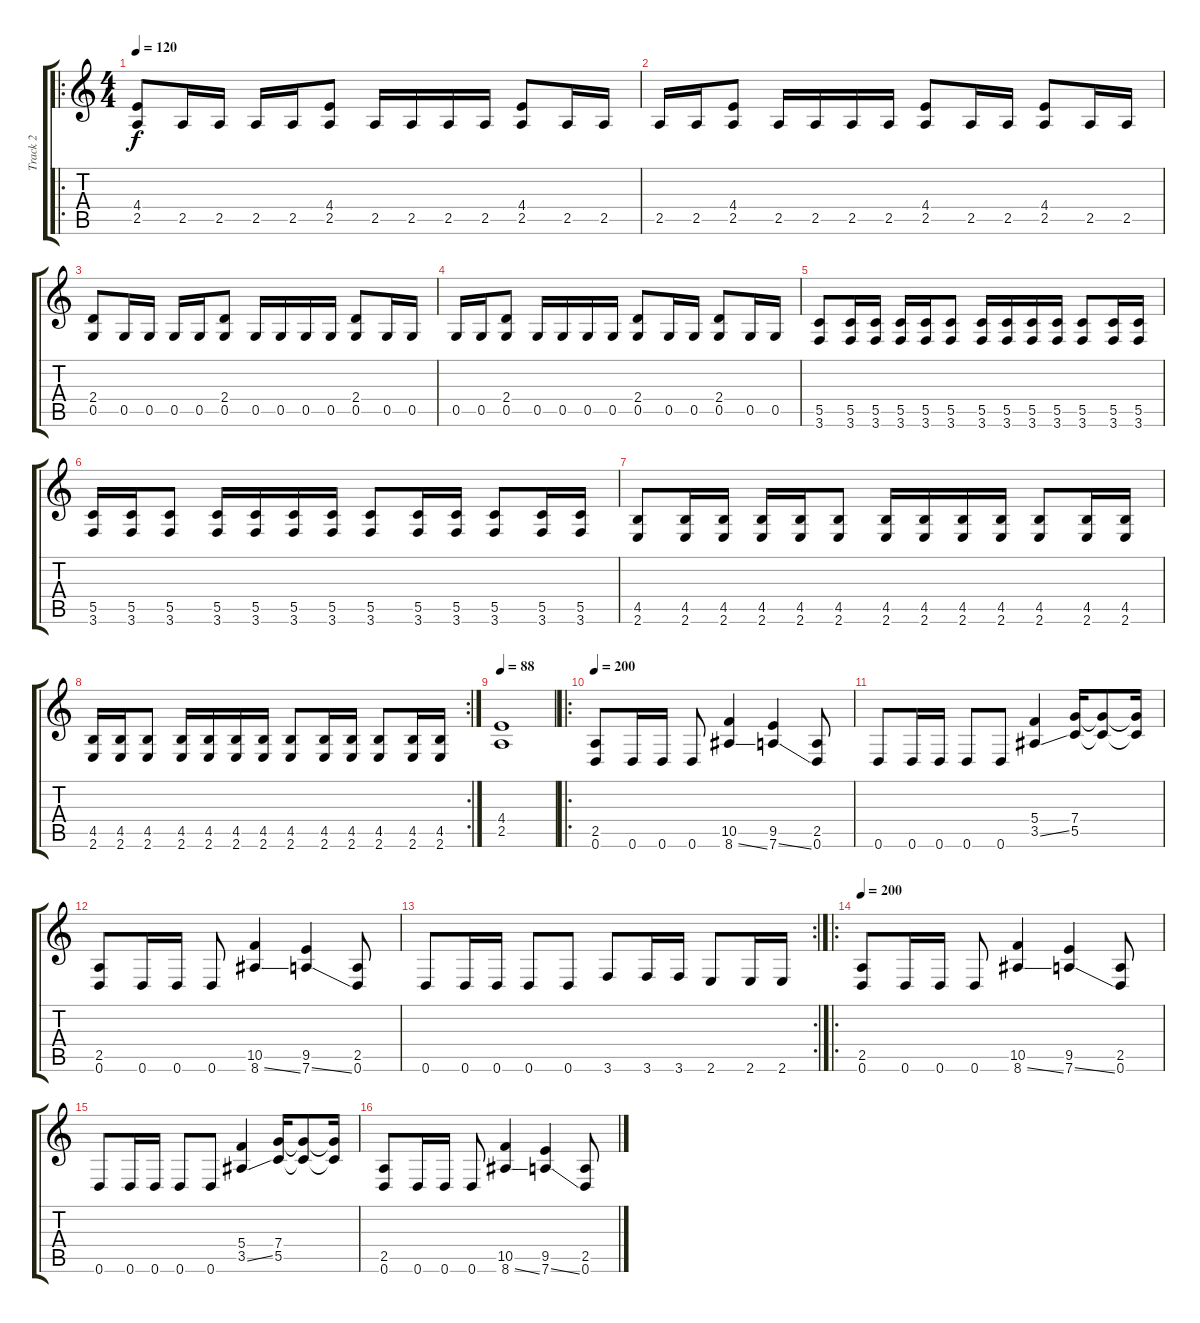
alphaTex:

\track ("Track 2" "Track 2") {instrument distortionguitar}
\staff {score tabs}
\tuning (D4 A3 F3 C3 G2 D2) {hide}
\ro
\ts (4 4)
\tempo 120
\clef g2
\ks c
(4.4 2.5).8{dy f} 2.5.16 2.5.16 2.5.16 2.5.16 (4.4 2.5).8 2.5.16 2.5.16 2.5.16 2.5.16 (4.4 2.5).8 2.5.16 2.5.16 |
2.5.16 2.5.16 (4.4 2.5).8 2.5.16 2.5.16 2.5.16 2.5.16 (4.4 2.5).8 2.5.16 2.5.16 (4.4 2.5).8 2.5.16 2.5.16 |
(2.4 0.5).8 0.5.16 0.5.16 0.5.16 0.5.16 (2.4 0.5).8 0.5.16 0.5.16 0.5.16 0.5.16 (2.4 0.5).8 0.5.16 0.5.16 |
0.5.16 0.5.16 (2.4 0.5).8 0.5.16 0.5.16 0.5.16 0.5.16 (2.4 0.5).8 0.5.16 0.5.16 (2.4 0.5).8 0.5.16 0.5.16 |
(5.5 3.6).8 (5.5 3.6).16 (5.5 3.6).16 (5.5 3.6).16 (5.5 3.6).16 (5.5 3.6).8 (5.5 3.6).16 (5.5 3.6).16 (5.5 3.6).16 (5.5 3.6).16 (5.5 3.6).8 (5.5 3.6).16 (5.5 3.6).16 |
(5.5 3.6).16 (5.5 3.6).16 (5.5 3.6).8 (5.5 3.6).16 (5.5 3.6).16 (5.5 3.6).16 (5.5 3.6).16 (5.5 3.6).8 (5.5 3.6).16 (5.5 3.6).16 (5.5 3.6).8 (5.5 3.6).16 (5.5 3.6).16 |
(4.5 2.6).8 (4.5 2.6).16 (4.5 2.6).16 (4.5 2.6).16 (4.5 2.6).16 (4.5 2.6).8 (4.5 2.6).16 (4.5 2.6).16 (4.5 2.6).16 (4.5 2.6).16 (4.5 2.6).8 (4.5 2.6).16 (4.5 2.6).16 |
\rc 2
(4.5 2.6).16 (4.5 2.6).16 (4.5 2.6).8 (4.5 2.6).16 (4.5 2.6).16 (4.5 2.6).16 (4.5 2.6).16 (4.5 2.6).8 (4.5 2.6).16 (4.5 2.6).16 (4.5 2.6).8 (4.5 2.6).16 (4.5 2.6).16 |
\tempo 88
(4.4 2.5).1 |
\ro
\tempo 200
(2.5 0.6).8 0.6.16 0.6.16 0.6.8 (10.5 8.6{ss}).4 (9.5 7.6{ss}).4 (2.5 0.6).8 |
0.6.8 0.6.16 0.6.16 0.6.8 0.6.8 (5.4 3.5{ss}).4 (7.4 5.5).16 (7.4{t} 5.5{t}).8 (7.4{t} 5.5{t}).16 |
(2.5 0.6).8 0.6.16 0.6.16 0.6.8 (10.5 8.6{ss}).4 (9.5 7.6{ss}).4 (2.5 0.6).8 |
\rc 2
0.6.8 0.6.16 0.6.16 0.6.8 0.6.8 3.6.8 3.6.16 3.6.16 2.6.8 2.6.16 2.6.16 |
\ro
\tempo 200
(2.5 0.6).8 0.6.16 0.6.16 0.6.8 (10.5 8.6{ss}).4 (9.5 7.6{ss}).4 (2.5 0.6).8 |
0.6.8 0.6.16 0.6.16 0.6.8 0.6.8 (5.4 3.5{ss}).4 (7.4 5.5).16 (7.4{t} 5.5{t}).8 (7.4{t} 5.5{t}).16 |
(2.5 0.6).8 0.6.16 0.6.16 0.6.8 (10.5 8.6{ss}).4 (9.5 7.6{ss}).4 (2.5 0.6).8
